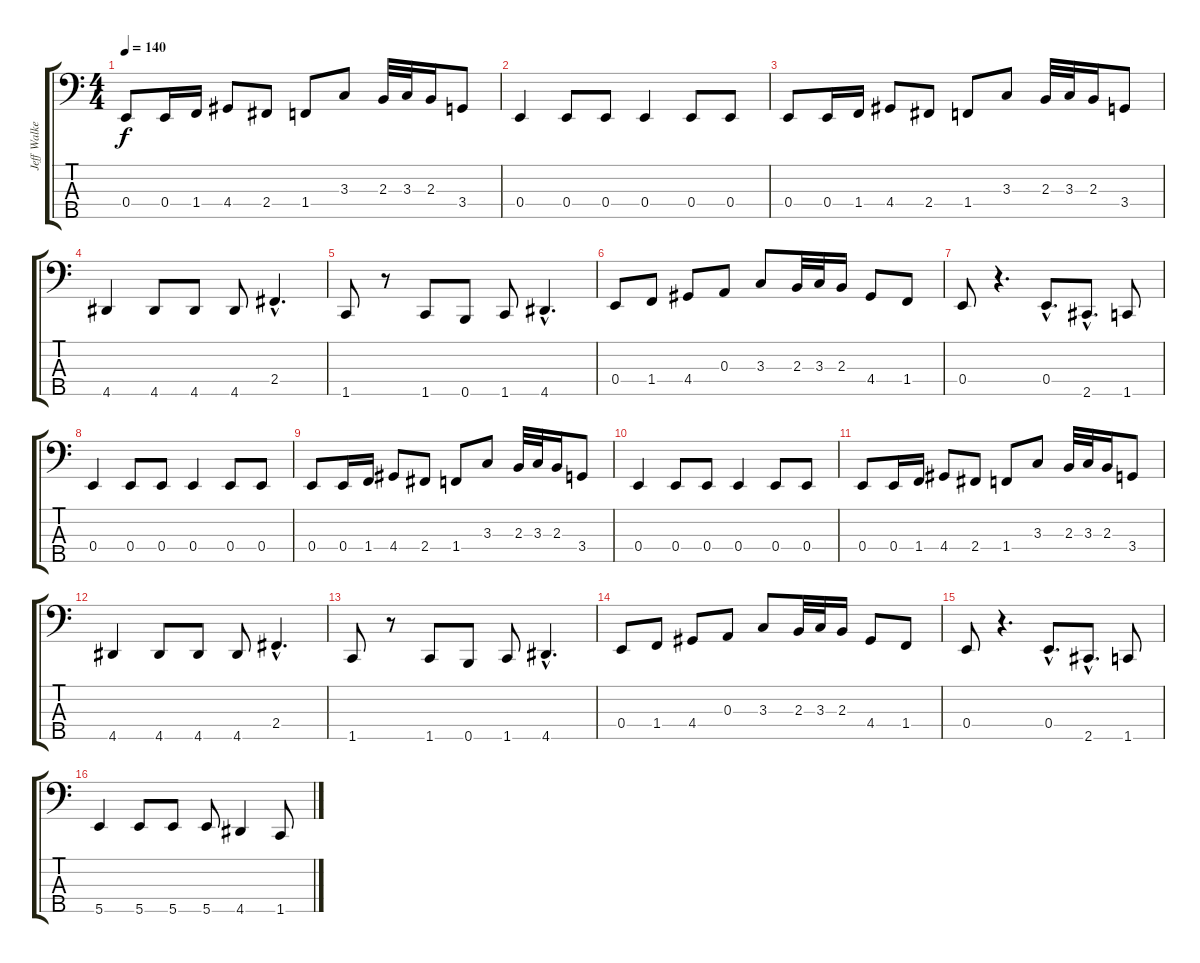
\track ("Jeff Walker" "Jeff Walke") {instrument electricbasspick}
\staff {score tabs}
\tuning (G2 D2 A1 E1 B0) {hide}
\ts (4 4)
\tempo 140
\clef f4
\ks c
0.4.8{dy f} 0.4.16 1.4.16 4.4.8 2.4.8 1.4.8 3.3.8 2.3.32 3.3.32 2.3.16 3.4.8 |
0.4.4 0.4.8 0.4.8 0.4.4 0.4.8 0.4.8 |
0.4.8 0.4.16 1.4.16 4.4.8 2.4.8 1.4.8 3.3.8 2.3.32 3.3.32 2.3.16 3.4.8 |
4.5.4 4.5.8 4.5.8 4.5.8 2.4{hac}.4{d} |
1.5.8 r.8 1.5.8 0.5.8 1.5.8 4.5{hac}.4{d} |
0.4.8 1.4.8 4.4.8 0.3.8 3.3.8 2.3.32 3.3.32 2.3.16 4.4.8 1.4.8 |
0.4.8 r.4{d} 0.4{hac}.8{d} 2.5{hac}.8{d} 1.5.8 |
0.4.4 0.4.8 0.4.8 0.4.4 0.4.8 0.4.8 |
0.4.8 0.4.16 1.4.16 4.4.8 2.4.8 1.4.8 3.3.8 2.3.32 3.3.32 2.3.16 3.4.8 |
0.4.4 0.4.8 0.4.8 0.4.4 0.4.8 0.4.8 |
0.4.8 0.4.16 1.4.16 4.4.8 2.4.8 1.4.8 3.3.8 2.3.32 3.3.32 2.3.16 3.4.8 |
4.5.4 4.5.8 4.5.8 4.5.8 2.4{hac}.4{d} |
1.5.8 r.8 1.5.8 0.5.8 1.5.8 4.5{hac}.4{d} |
0.4.8 1.4.8 4.4.8 0.3.8 3.3.8 2.3.32 3.3.32 2.3.16 4.4.8 1.4.8 |
0.4.8 r.4{d} 0.4{hac}.8{d} 2.5{hac}.8{d} 1.5.8 |
5.5.4 5.5.8 5.5.8 5.5.8 4.5.4 1.5.8
